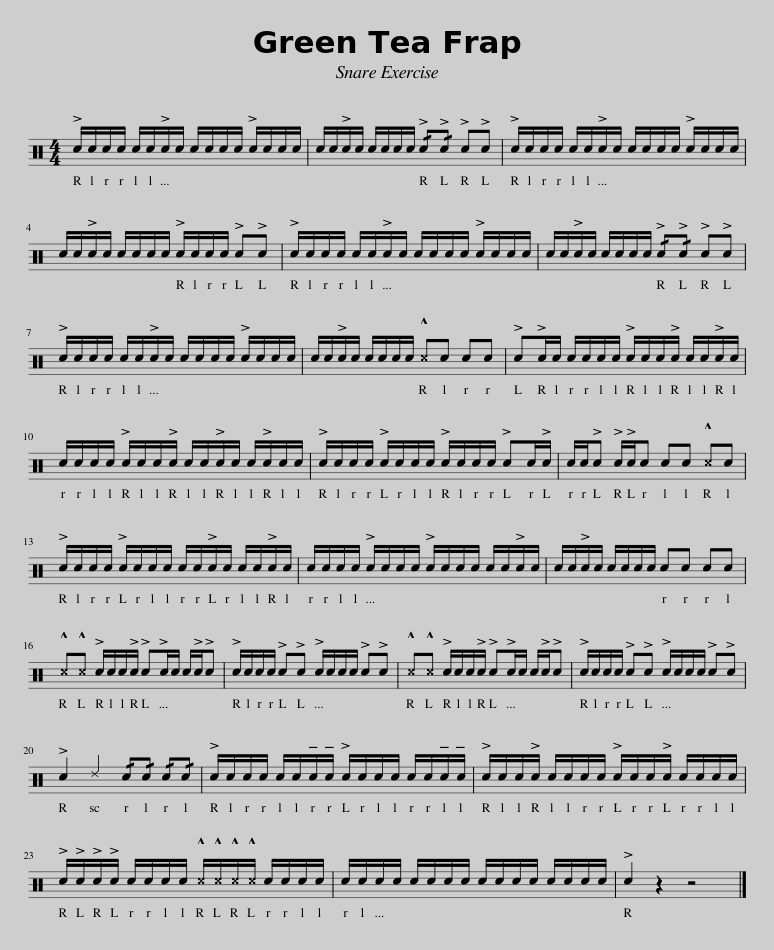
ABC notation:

X:1
L:1/8
Q:1/4=160
M:4/4
I:linebreak $
K:C
V:1 perc
K:none
V:1
 !>!c/c/c/c/ c/c/!>!c/c/ c/c/c/c/ !>!c/c/c/c/ | c/c/!>!c/c/ c/c/c/c/ !/!!>!c!/!!>!c !>!c!>!c | !>!c/c/c/c/ c/c/!>!c/c/ c/c/c/c/ !>!c/c/c/c/ |$ c/c/!>!c/c/ c/c/c/c/ !>!c/c/c/c/ !>!c!>!c | !>!c/c/c/c/ c/c/!>!c/c/ c/c/c/c/ !>!c/c/c/c/ | %5
 c/c/!>!c/c/ c/c/c/c/ !/!!>!c!/!!>!c !>!c!>!c |$ !>!c/c/c/c/ c/c/!>!c/c/ c/c/c/c/ !>!c/c/c/c/ | c/c/!>!c/c/ c/c/c/c/ !^!cc cc | !>!c!>!c/c/ c/c/c/c/ !>!c/c/c/!>!c/ c/c/!>!c/c/ |$ c/c/c/c/ !>!c/c/c/!>!c/ c/c/!>!c/c/ c/!>!c/c/c/ | %10
 !>!c/c/c/c/ !>!c/c/c/c/ !>!c/c/c/c/ !>!cc/!>!c/ | c/c/!>!c !>!c/!>!c/c cc !^!cc |$ !>!c/c/c/c/ !>!c/c/c/c/ c/c/!>!c/c/ c/c/!>!c/c/ | c/c/c/c/ !>!c/c/c/c/ !>!c/c/c/c/ c/c/!>!c/c/ | c/c/!>!c/c/ c/c/c/c/ cc cc |$ %15
 !^!c!^!c !>!c/c/c/!>!c/ !>!c!>!c/c/ c/!>!c/!>!c | !>!c/c/c/c/ !>!c!>!c !>!c/c/c/c/ !>!c!>!c | !^!c!^!c !>!c/c/c/!>!c/ !>!c!>!c/c/ c/!>!c/!>!c | !>!c/c/c/c/ !>!c!>!c !>!c/c/c/c/ !>!c!>!c |$ !>!c2 d2 !/!c!/!c !/!c!/!c | %20
 !>!c/c/c/c/ c/c/!tenuto!c/!tenuto!c/ !>!c/c/c/c/ c/c/!tenuto!c/!tenuto!c/ | !>!c/c/c/!>!c/ c/c/c/c/ !>!c/c/c/!>!c/ c/c/c/c/ |$ !>!c/!>!c/!>!c/!>!c/ c/c/c/c/ !^!c/!^!c/!^!c/!^!c/ c/c/c/c/ | c/c/c/c/ c/c/c/c/ c/c/c/c/ c/c/c/c/ | !>!c2 z2 z4 |] %25
